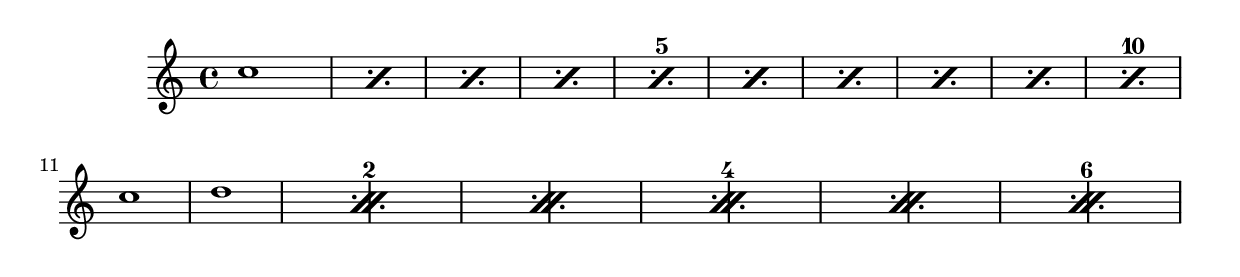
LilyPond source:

%% Do not edit this file; it is auto-generated from input/new
%% This file is in the public domain.
\version "2.11.66"
\header {
  texidoces = "
Se pueden mostrar los contadores de las repeticiones del tipo
porcentaje a intervalos regulares mediante el establecimiento de
la propiedad de contexto @code{repeatCountVisibility}.

"
  doctitlees = "Visibilidad del contador de repeticiones de tipo porcentaje"

  lsrtags = "repeats, tweaks-and-overrides"
  texidoc = "
Percent repeat counters can be shown at regular intervals by setting
the context property @code{repeatCountVisibility}.
"
  doctitle = "Percent repeat count visibility"
} % begin verbatim


\relative c'' {
  \set countPercentRepeats = ##t
  \set repeatCountVisibility = #(every-nth-repeat-count-visible 5)
  \repeat percent 10 { c1 } \break
  \set repeatCountVisibility = #(every-nth-repeat-count-visible 2)
  \repeat percent 6 { c1 d1 }
}
